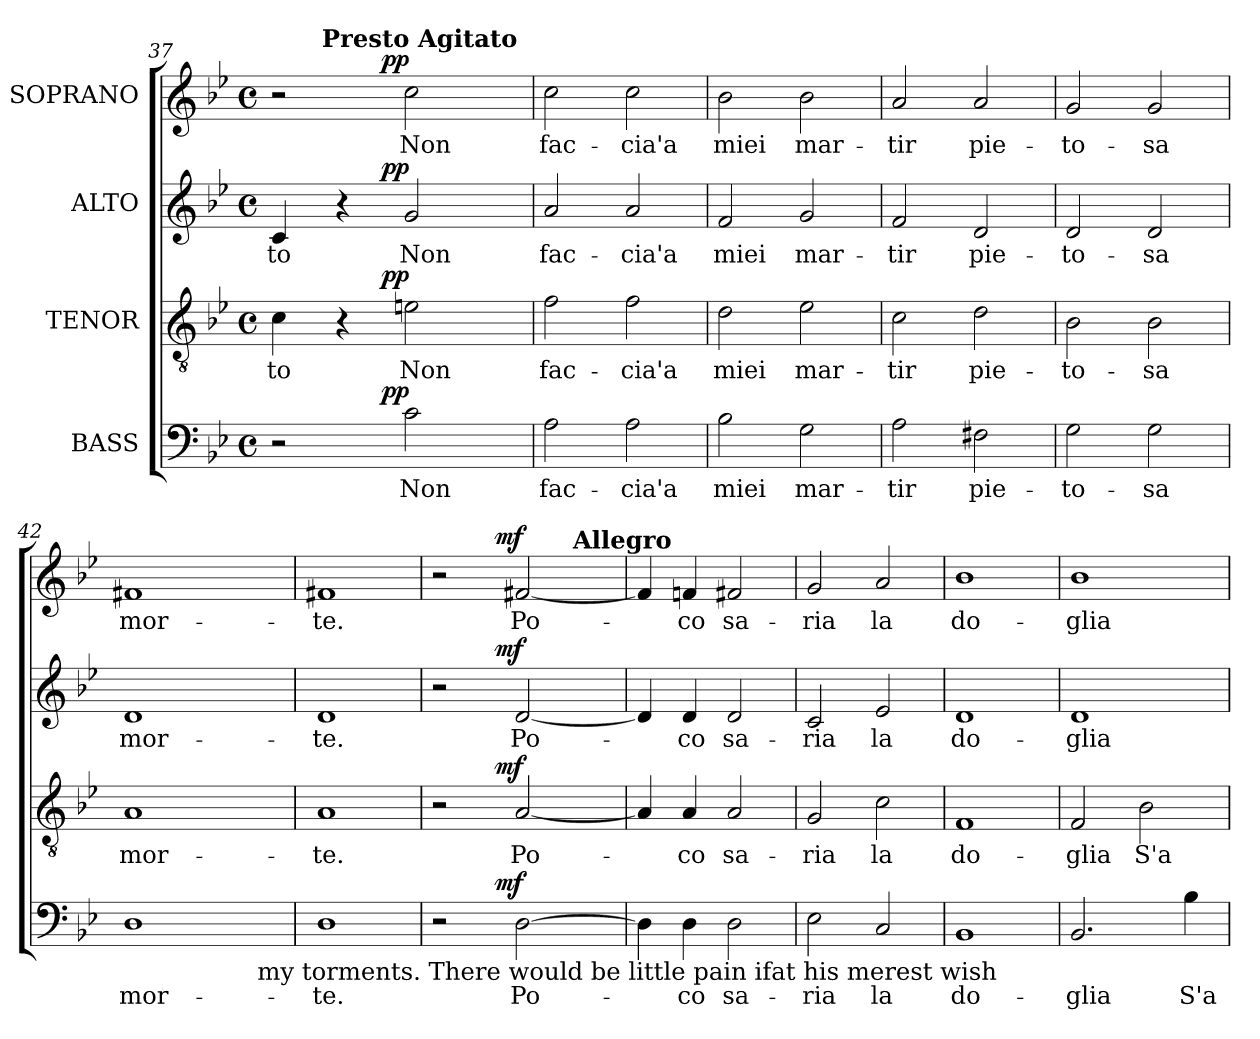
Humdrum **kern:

**kern	**text	**dynam	**kern	**text	**dynam	**kern	**text	**dynam	**kern	**text	**dynam
*part4	*part4	*part4	*part3	*part3	*part3	*part2	*part2	*part2	*part1	*part1	*part1
*staff4	*staff4	*staff4	*staff3	*staff3	*staff3	*staff2	*staff2	*staff2	*staff1	*staff1	*staff1
*I"BASS	*	*	*I"TENOR	*	*	*I"ALTO	*	*	*I"SOPRANO	*	*
*clefF4	*	*	*clefGv2	*	*	*clefG2	*	*	*clefG2	*	*
*k[b-e-]	*	*	*k[b-e-]	*	*	*k[b-e-]	*	*	*k[b-e-]	*	*
*B-:	*	*	*B-:	*	*	*B-:	*	*	*B-:	*	*
*M4/4	*	*	*M4/4	*	*	*M4/4	*	*	*M4/4	*	*
*met(c)	*	*	*met(c)	*	*	*met(c)	*	*	*met(c)	*	*
=37	=37	=37	=37	=37	=37	=37	=37	=37	=37	=37	=37
!	!	!	!	!LO:LY:b	!	!	!LO:LY:b	!	!	!	!
*^	*	*	*^	*	*	*^	*	*	*^	*	*
*	*	*	*	*	*	*	*	*	*	*	*	*	*^	*	*
2r	4..ryy	.	.	4c\	4..ryy	-to	.	4c/	4..ryy	-to	.	2r	4..ryy	8..ryy	.	.
!	!	!	!	!	!	!	!	!	!	!	!	!	!	!LO:TX:a:B:t=Presto Agitato	!	!
.	.	.	.	.	.	.	.	.	.	.	.	.	.	2ryy	.	.
.	.	.	.	4r	.	.	.	4r	.	.	.	.	.	.	.	.
!	!	!	!LO:DY:a	!	!	!	!LO:DY:a	!	!	!	!LO:DY:a	!	!	!	!	!LO:DY:a
.	2ryy	.	pp	.	2ryy	.	pp	.	2ryy	.	pp	.	2ryy	.	.	pp
!	!	!LO:LY:b	!	!	!	!LO:LY:b	!	!	!	!LO:LY:b	!	!	!	!	!LO:LY:b	!
2c\	.	Non	.	2en\	.	Non	.	2g/	.	Non	.	2cc\	.	.	Non	.
.	.	.	.	.	.	.	.	.	.	.	.	.	.	4ryy	.	.
.	16ryy	.	.	.	16ryy	.	.	.	16ryy	.	.	.	16ryy	.	.	.
.	.	.	.	.	.	.	.	.	.	.	.	.	.	32ryy	.	.
=38	=38	=38	=38	=38	=38	=38	=38	=38	=38	=38	=38	=38	=38	=38	=38	=38
!	!	!LO:LY:b	!	!	!	!LO:LY:b	!	!	!	!LO:LY:b	!	!	!	!	!LO:LY:b	!
*v	*v	*	*	*	*	*	*	*v	*v	*	*	*v	*v	*v	*	*
*	*	*	*v	*v	*	*	*	*	*	*	*	*
2A\	fac-	.	2f\	fac-	.	2a/	fac-	.	2cc\	fac-	.
!	!LO:LY:b	!	!	!LO:LY:b	!	!	!LO:LY:b	!	!	!LO:LY:b	!
2A\	-cia'a	.	2f\	-cia'a	.	2a/	-cia'a	.	2cc\	-cia'a	.
=39	=39	=39	=39	=39	=39	=39	=39	=39	=39	=39	=39
!	!LO:LY:b	!	!	!LO:LY:b	!	!	!LO:LY:b	!	!	!LO:LY:b	!
2B-\	miei	.	2d\	miei	.	2f/	miei	.	2b-\	miei	.
!	!LO:LY:b	!	!	!LO:LY:b	!	!	!LO:LY:b	!	!	!LO:LY:b	!
2G\	mar-	.	2e-\	mar-	.	2g/	mar-	.	2b-\	mar-	.
=40	=40	=40	=40	=40	=40	=40	=40	=40	=40	=40	=40
!	!LO:LY:b	!	!	!LO:LY:b	!	!	!LO:LY:b	!	!	!LO:LY:b	!
2A\	-tir	.	2c\	-tir	.	2f/	-tir	.	2a/	-tir	.
!	!LO:LY:b	!	!	!LO:LY:b	!	!	!LO:LY:b	!	!	!LO:LY:b	!
2F#X\	pie-	.	2d\	pie-	.	2d/	pie-	.	2a/	pie-	.
!!LO:PB:g=z
=41	=41	=41	=41	=41	=41	=41	=41	=41	=41	=41	=41
!	!LO:LY:b	!	!	!LO:LY:b	!	!	!LO:LY:b	!	!	!LO:LY:b	!
2G\	-to-	.	2B-\	-to-	.	2d/	-to-	.	2g/	-to-	.
!	!LO:LY:b	!	!	!LO:LY:b	!	!	!LO:LY:b	!	!	!LO:LY:b	!
2G\	-sa	.	2B-\	-sa	.	2d/	-sa	.	2g/	-sa	.
=42	=42	=42	=42	=42	=42	=42	=42	=42	=42	=42	=42
!	!LO:LY:b	!	!	!LO:LY:b	!	!	!LO:LY:b	!	!	!LO:LY:b	!
*^	*	*	*	*	*	*	*	*	*	*	*
1D	2ryy	mor-	.	1A	mor-	.	1d	mor-	.	1f#X	mor-	.
.	4ryy	.	.	.	.	.	.	.	.	.	.	.
.	16ryy	.	.	.	.	.	.	.	.	.	.	.
!	!LO:TX:b:t=my torments. There would be little pain ifat his merest wish	!	!	!	!	!	!	!	!	!	!	!
.	8.ryy	.	.	.	.	.	.	.	.	.	.	.
=43	=43	=43	=43	=43	=43	=43	=43	=43	=43	=43	=43	=43
!	!	!LO:LY:b	!	!	!LO:LY:b	!	!	!LO:LY:b	!	!	!LO:LY:b	!
*v	*v	*	*	*	*	*	*	*	*	*	*	*
1D	-te.	.	1A	-te.	.	1d	-te.	.	1f#X	-te.	.
=44	=44	=44	=44	=44	=44	=44	=44	=44	=44	=44	=44
*^	*	*	*^	*	*	*^	*	*	*^	*	*
*	*	*	*	*	*	*	*	*	*	*	*	*	*^	*	*
2r	4..ryy	.	.	2r	4..ryy	.	.	2r	4..ryy	.	.	2r	4..ryy	2ryy	.	.
!	!	!	!LO:DY:a	!	!	!	!LO:DY:a	!	!	!	!LO:DY:a	!	!	!	!	!LO:DY:a
.	2ryy	.	mf	.	2ryy	.	mf	.	2ryy	.	mf	.	2ryy	.	.	mf
!	!	!LO:LY:b	!	!	!	!LO:LY:b	!	!	!	!LO:LY:b	!	!	!	!	!LO:LY:b	!
[>2D\	.	Po-	.	[<2A/	.	Po-	.	[<2d/	.	Po-	.	[<2f#X/	.	4ryy	Po-	.
.	.	.	.	.	.	.	.	.	.	.	.	.	.	32ryy	.	.
!	!	!	!	!	!	!	!	!	!	!	!	!	!	!LO:TX:a:B:t=Allegro	!	!
.	.	.	.	.	.	.	.	.	.	.	.	.	.	8..ryy	.	.
.	16ryy	.	.	.	16ryy	.	.	.	16ryy	.	.	.	16ryy	.	.	.
*v	*v	*	*	*	*	*	*	*v	*v	*	*	*v	*v	*v	*	*
*	*	*	*v	*v	*	*	*	*	*	*	*	*
=45	=45	=45	=45	=45	=45	=45	=45	=45	=45	=45	=45
4D\]	.	.	4A/]	.	.	4d/]	.	.	4f#/]	.	.
!	!LO:LY:b	!	!	!LO:LY:b	!	!	!LO:LY:b	!	!	!LO:LY:b	!
4D\	-co	.	4A/	-co	.	4d/	-co	.	4f/	-co	.
!	!LO:LY:b	!	!	!LO:LY:b	!	!	!LO:LY:b	!	!	!LO:LY:b	!
2D\	sa-	.	2A/	sa-	.	2d/	sa-	.	2f#X/	sa-	.
=46	=46	=46	=46	=46	=46	=46	=46	=46	=46	=46	=46
!	!LO:LY:b	!	!	!LO:LY:b	!	!	!LO:LY:b	!	!	!LO:LY:b	!
2E-\	-ria	.	2G/	-ria	.	2c/	-ria	.	2g/	-ria	.
!	!LO:LY:b	!	!	!LO:LY:b	!	!	!LO:LY:b	!	!	!LO:LY:b	!
2C/	la	.	2c\	la	.	2e-/	la	.	2a/	la	.
=47	=47	=47	=47	=47	=47	=47	=47	=47	=47	=47	=47
!	!LO:LY:b	!	!	!LO:LY:b	!	!	!LO:LY:b	!	!	!LO:LY:b	!
1BB-	do-	.	1F	do-	.	1d	do-	.	1b-	do-	.
=48	=48	=48	=48	=48	=48	=48	=48	=48	=48	=48	=48
!	!LO:LY:b	!	!	!LO:LY:b	!	!	!LO:LY:b	!	!	!LO:LY:b	!
2.BB-/	-glia	.	2F/	-glia	.	1d	-glia	.	1b-	-glia	.
!	!	!	!	!LO:LY:b	!	!	!	!	!	!	!
.	.	.	2B-\	S'a-	.	.	.	.	.	.	.
!	!LO:LY:b	!	!	!	!	!	!	!	!	!	!
4B-\	S'a-	.	.	.	.	.	.	.	.	.	.
=	=	=	=	=	=	=	=	=	=	=	=
*-	*-	*-	*-	*-	*-	*-	*-	*-	*-	*-	*-
